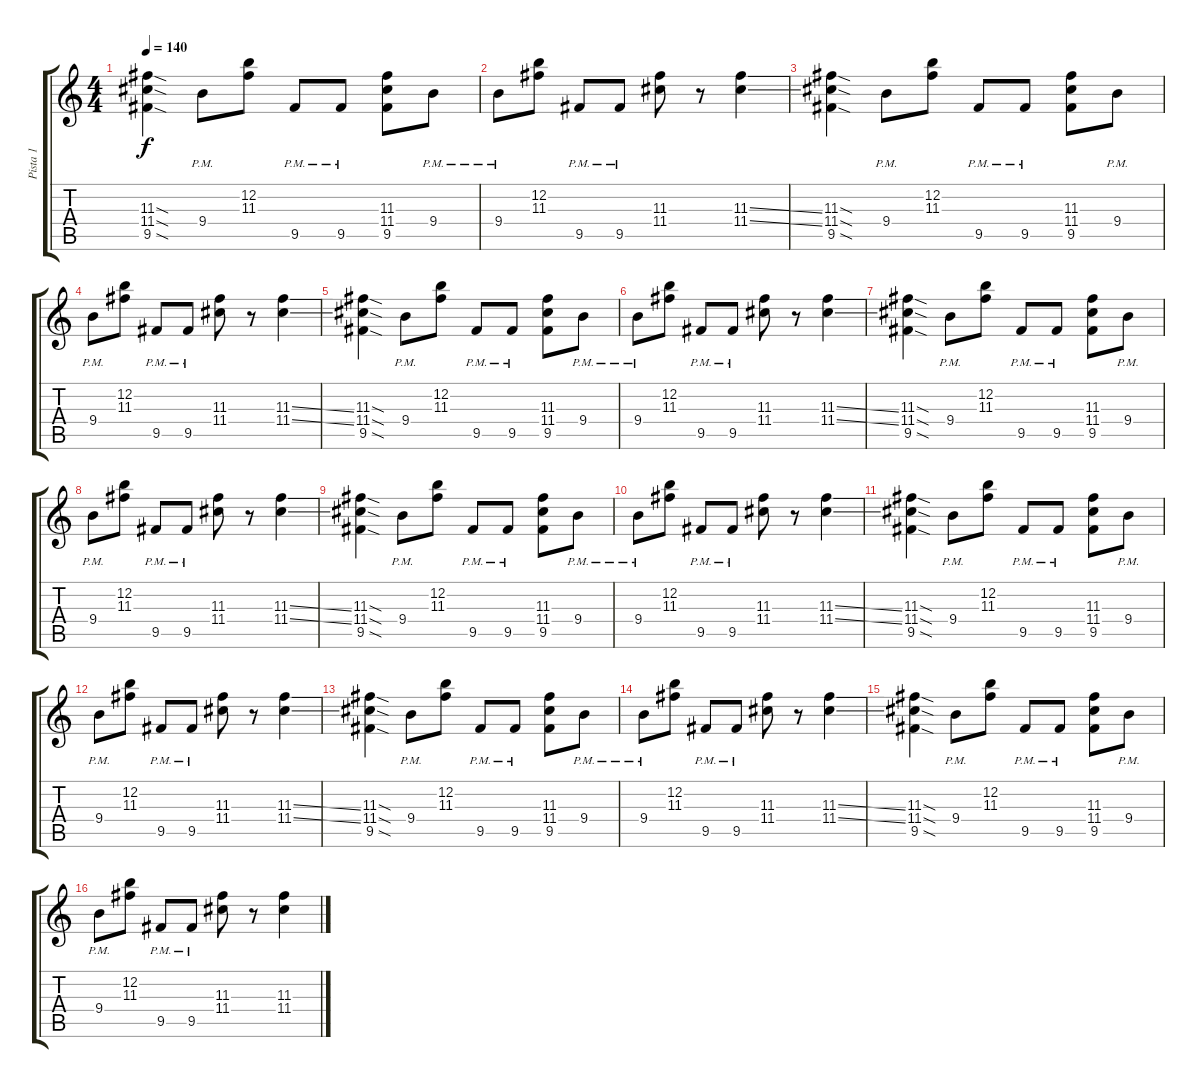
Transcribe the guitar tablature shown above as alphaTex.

\track ("Pista 1" "Pista 1") {instrument overdrivenguitar}
\staff {score tabs}
\tuning (E4 B3 G3 D3 A2 E2) {hide}
\ts (4 4)
\tempo 140
\clef g2
\ks c
(11.3{sod} 11.4{sod} 9.5{sod}).4{dy f} 9.4{pm}.8 (12.2 11.3).8 9.5{pm}.8 9.5{pm}.8 (11.3 11.4 9.5).8 9.4{pm}.8 |
9.4{pm}.8 (12.2 11.3).8 9.5{pm}.8 9.5{pm}.8 (11.3 11.4).8 r.8 (11.3{ss} 11.4{ss}).4 |
(11.3{sod} 11.4{sod} 9.5{sod}).4 9.4{pm}.8 (12.2 11.3).8 9.5{pm}.8 9.5{pm}.8 (11.3 11.4 9.5).8 9.4{pm}.8 |
9.4{pm}.8 (12.2 11.3).8 9.5{pm}.8 9.5{pm}.8 (11.3 11.4).8 r.8 (11.3{ss} 11.4{ss}).4 |
(11.3{sod} 11.4{sod} 9.5{sod}).4 9.4{pm}.8 (12.2 11.3).8 9.5{pm}.8 9.5{pm}.8 (11.3 11.4 9.5).8 9.4{pm}.8 |
9.4{pm}.8 (12.2 11.3).8 9.5{pm}.8 9.5{pm}.8 (11.3 11.4).8 r.8 (11.3{ss} 11.4{ss}).4 |
(11.3{sod} 11.4{sod} 9.5{sod}).4 9.4{pm}.8 (12.2 11.3).8 9.5{pm}.8 9.5{pm}.8 (11.3 11.4 9.5).8 9.4{pm}.8 |
9.4{pm}.8 (12.2 11.3).8 9.5{pm}.8 9.5{pm}.8 (11.3 11.4).8 r.8 (11.3{ss} 11.4{ss}).4 |
(11.3{sod} 11.4{sod} 9.5{sod}).4 9.4{pm}.8 (12.2 11.3).8 9.5{pm}.8 9.5{pm}.8 (11.3 11.4 9.5).8 9.4{pm}.8 |
9.4{pm}.8 (12.2 11.3).8 9.5{pm}.8 9.5{pm}.8 (11.3 11.4).8 r.8 (11.3{ss} 11.4{ss}).4 |
(11.3{sod} 11.4{sod} 9.5{sod}).4 9.4{pm}.8 (12.2 11.3).8 9.5{pm}.8 9.5{pm}.8 (11.3 11.4 9.5).8 9.4{pm}.8 |
9.4{pm}.8 (12.2 11.3).8 9.5{pm}.8 9.5{pm}.8 (11.3 11.4).8 r.8 (11.3{ss} 11.4{ss}).4 |
(11.3{sod} 11.4{sod} 9.5{sod}).4 9.4{pm}.8 (12.2 11.3).8 9.5{pm}.8 9.5{pm}.8 (11.3 11.4 9.5).8 9.4{pm}.8 |
9.4{pm}.8 (12.2 11.3).8 9.5{pm}.8 9.5{pm}.8 (11.3 11.4).8 r.8 (11.3{ss} 11.4{ss}).4 |
(11.3{sod} 11.4{sod} 9.5{sod}).4 9.4{pm}.8 (12.2 11.3).8 9.5{pm}.8 9.5{pm}.8 (11.3 11.4 9.5).8 9.4{pm}.8 |
9.4{pm}.8 (12.2 11.3).8 9.5{pm}.8 9.5{pm}.8 (11.3 11.4).8 r.8 (11.3{ss} 11.4{ss}).4
